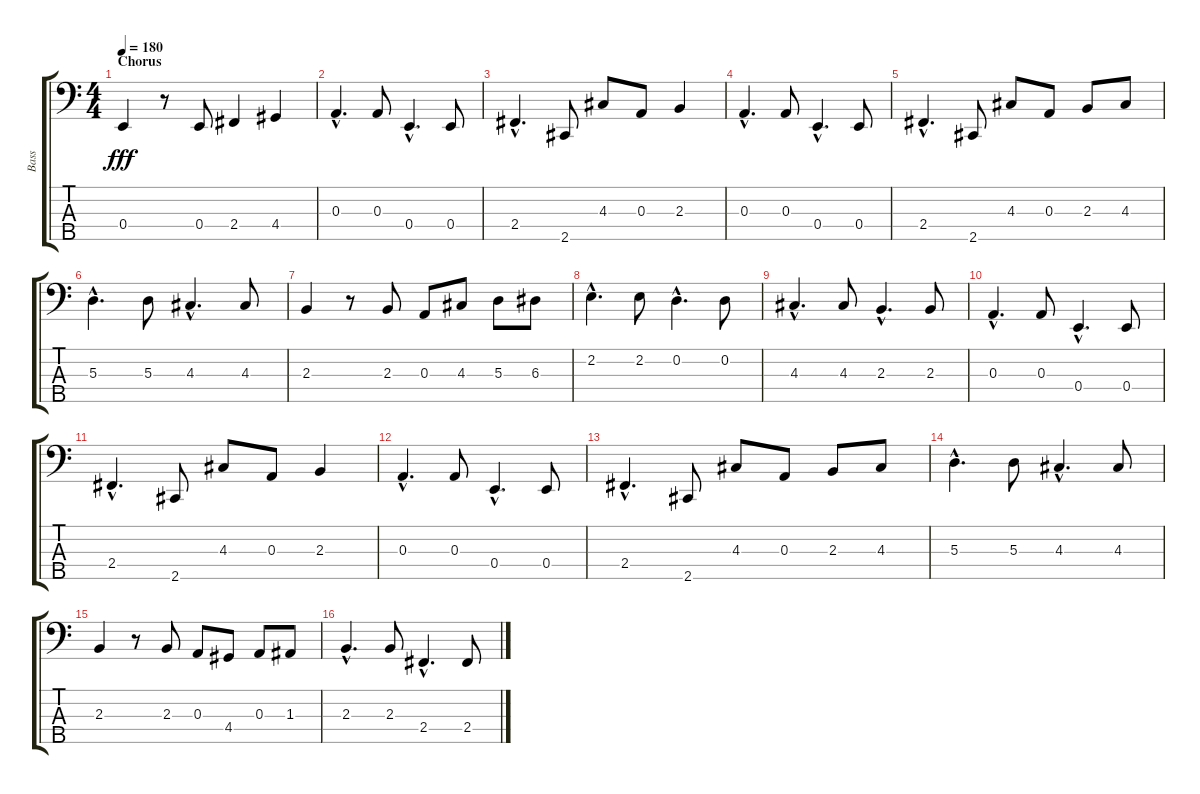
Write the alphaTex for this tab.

\track ("Bass" "Bass") {instrument electricbasspick}
\staff {score tabs}
\tuning (G2 D2 A1 E1 B0) {hide}
\ts (4 4)
\section ("" "Chorus")
\tempo 180
\clef f4
\ks c
0.4.4{dy fff} r.8 0.4.8 2.4.4 4.4.4 |
0.3{hac}.4{d} 0.3.8 0.4{hac}.4{d} 0.4.8 |
2.4{hac}.4{d} 2.5.8 4.3.8 0.3.8 2.3.4 |
0.3{hac}.4{d} 0.3.8 0.4{hac}.4{d} 0.4.8 |
2.4{hac}.4{d} 2.5.8 4.3.8 0.3.8 2.3.8 4.3.8 |
5.3{hac}.4{d} 5.3.8 4.3{hac}.4{d} 4.3.8 |
2.3.4 r.8 2.3.8 0.3.8 4.3.8 5.3.8 6.3.8 |
2.2{hac}.4{d} 2.2.8 0.2{hac}.4{d} 0.2.8 |
4.3{hac}.4{d} 4.3.8 2.3{hac}.4{d} 2.3.8 |
0.3{hac}.4{d} 0.3.8 0.4{hac}.4{d} 0.4.8 |
2.4{hac}.4{d} 2.5.8 4.3.8 0.3.8 2.3.4 |
0.3{hac}.4{d} 0.3.8 0.4{hac}.4{d} 0.4.8 |
2.4{hac}.4{d} 2.5.8 4.3.8 0.3.8 2.3.8 4.3.8 |
5.3{hac}.4{d} 5.3.8 4.3{hac}.4{d} 4.3.8 |
2.3.4 r.8 2.3.8 0.3.8 4.4.8 0.3.8 1.3.8 |
2.3{hac}.4{d} 2.3.8 2.4{hac}.4{d} 2.4.8
